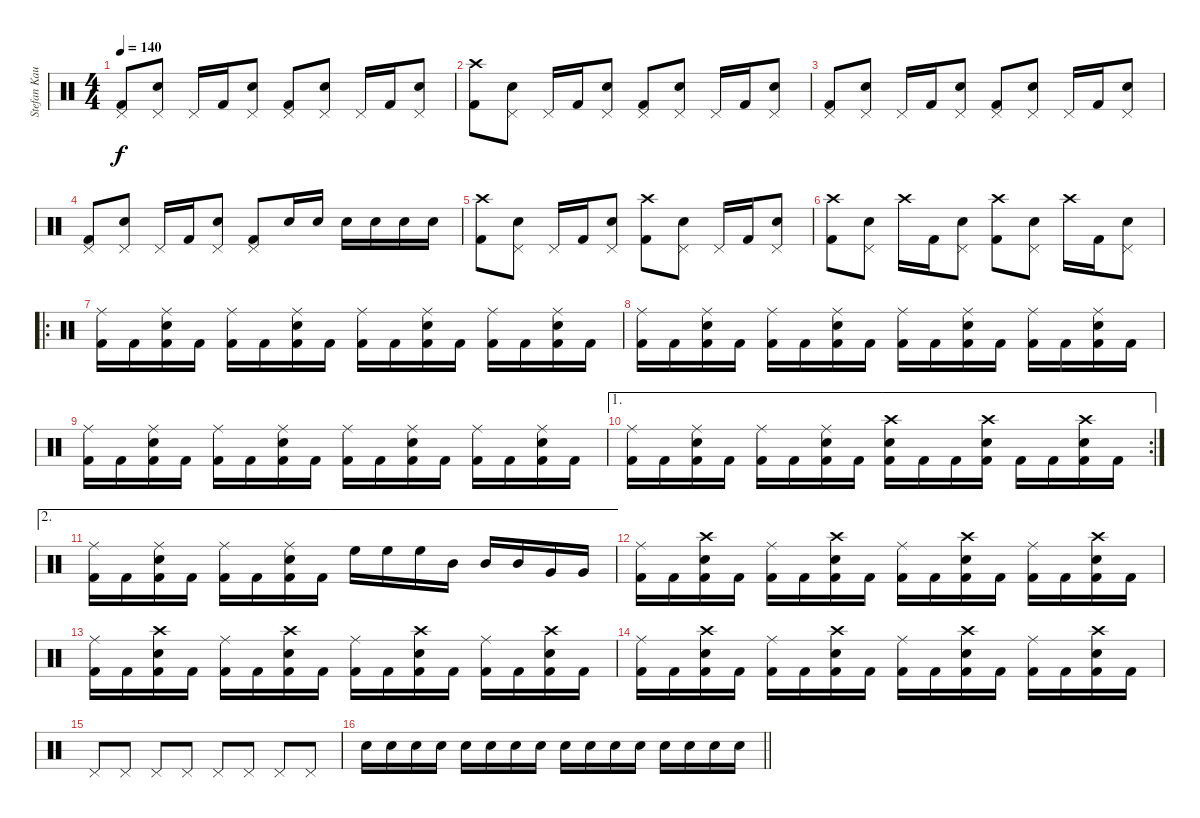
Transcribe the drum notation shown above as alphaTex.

\track ("Stefan Kaufmann (Drums)" "Stefan Kau") {instrument percussion}
\staff {score}
\articulation defaults
\ts (4 4)
\tempo 140
\clef neutral
\ks c
("Pedal Hi-Hat (hit)" "Kick (hit) 2").8{dy f} ("Pedal Hi-Hat (hit)" "Snare (hit) 2").8 "Pedal Hi-Hat (hit)".16 "Kick (hit) 2".16 ("Pedal Hi-Hat (hit)" "Snare (hit) 2").8 ("Pedal Hi-Hat (hit)" "Kick (hit) 2").8 ("Pedal Hi-Hat (hit)" "Snare (hit) 2").8 "Pedal Hi-Hat (hit)".16 "Kick (hit) 2".16 ("Pedal Hi-Hat (hit)" "Snare (hit) 2").8 |
("Crash high (hit)" "Kick (hit) 2").8 ("Pedal Hi-Hat (hit)" "Snare (hit) 2").8 "Pedal Hi-Hat (hit)".16 "Kick (hit) 2".16 ("Pedal Hi-Hat (hit)" "Snare (hit) 2").8 ("Pedal Hi-Hat (hit)" "Kick (hit) 2").8 ("Pedal Hi-Hat (hit)" "Snare (hit) 2").8 "Pedal Hi-Hat (hit)".16 "Kick (hit) 2".16 ("Pedal Hi-Hat (hit)" "Snare (hit) 2").8 |
("Pedal Hi-Hat (hit)" "Kick (hit) 2").8 ("Pedal Hi-Hat (hit)" "Snare (hit) 2").8 "Pedal Hi-Hat (hit)".16 "Kick (hit) 2".16 ("Pedal Hi-Hat (hit)" "Snare (hit) 2").8 ("Pedal Hi-Hat (hit)" "Kick (hit) 2").8 ("Pedal Hi-Hat (hit)" "Snare (hit) 2").8 "Pedal Hi-Hat (hit)".16 "Kick (hit) 2".16 ("Pedal Hi-Hat (hit)" "Snare (hit) 2").8 |
("Pedal Hi-Hat (hit)" "Kick (hit) 2").8 ("Pedal Hi-Hat (hit)" "Snare (hit) 2").8 "Pedal Hi-Hat (hit)".16 "Kick (hit) 2".16 ("Pedal Hi-Hat (hit)" "Snare (hit) 2").8 ("Pedal Hi-Hat (hit)" "Kick (hit) 2").8 "Snare (hit) 2".16 "Snare (hit) 2".16 "Snare (hit) 2".16 "Snare (hit) 2".16 "Snare (hit) 2".16 "Snare (hit) 2".16 |
("Crash high (hit)" "Kick (hit) 2").8 ("Pedal Hi-Hat (hit)" "Snare (hit) 2").8 "Pedal Hi-Hat (hit)".16 "Kick (hit) 2".16 ("Pedal Hi-Hat (hit)" "Snare (hit) 2").8 ("Crash high (hit)" "Kick (hit) 2").8 ("Pedal Hi-Hat (hit)" "Snare (hit) 2").8 "Pedal Hi-Hat (hit)".16 "Kick (hit) 2".16 ("Pedal Hi-Hat (hit)" "Snare (hit) 2").8 |
("Crash high (hit)" "Kick (hit) 2").8 ("Pedal Hi-Hat (hit)" "Snare (hit) 2").8 "Crash high (hit)".16 "Kick (hit) 2".16 ("Pedal Hi-Hat (hit)" "Snare (hit) 2").8 ("Crash high (hit)" "Kick (hit) 2").8 ("Pedal Hi-Hat (hit)" "Snare (hit) 2").8 "Crash high (hit)".16 "Kick (hit) 2".16 ("Pedal Hi-Hat (hit)" "Snare (hit) 2").8 |
\ro
("Ride (middle)" "Kick (hit) 2").16 "Kick (hit) 2".16 ("Ride (middle)" "Snare (hit) 2" "Kick (hit) 2").16 "Kick (hit) 2".16 ("Ride (middle)" "Kick (hit) 2").16 "Kick (hit) 2".16 ("Ride (middle)" "Snare (hit) 2" "Kick (hit) 2").16 "Kick (hit) 2".16 ("Ride (middle)" "Kick (hit) 2").16 "Kick (hit) 2".16 ("Ride (middle)" "Snare (hit) 2" "Kick (hit) 2").16 "Kick (hit) 2".16 ("Ride (middle)" "Kick (hit) 2").16 "Kick (hit) 2".16 ("Ride (middle)" "Snare (hit) 2" "Kick (hit) 2").16 "Kick (hit) 2".16 |
("Ride (middle)" "Kick (hit) 2").16 "Kick (hit) 2".16 ("Ride (middle)" "Snare (hit) 2" "Kick (hit) 2").16 "Kick (hit) 2".16 ("Ride (middle)" "Kick (hit) 2").16 "Kick (hit) 2".16 ("Ride (middle)" "Snare (hit) 2" "Kick (hit) 2").16 "Kick (hit) 2".16 ("Ride (middle)" "Kick (hit) 2").16 "Kick (hit) 2".16 ("Ride (middle)" "Snare (hit) 2" "Kick (hit) 2").16 "Kick (hit) 2".16 ("Ride (middle)" "Kick (hit) 2").16 "Kick (hit) 2".16 ("Ride (middle)" "Snare (hit) 2" "Kick (hit) 2").16 "Kick (hit) 2".16 |
("Ride (middle)" "Kick (hit) 2").16 "Kick (hit) 2".16 ("Ride (middle)" "Snare (hit) 2" "Kick (hit) 2").16 "Kick (hit) 2".16 ("Ride (middle)" "Kick (hit) 2").16 "Kick (hit) 2".16 ("Ride (middle)" "Snare (hit) 2" "Kick (hit) 2").16 "Kick (hit) 2".16 ("Ride (middle)" "Kick (hit) 2").16 "Kick (hit) 2".16 ("Ride (middle)" "Snare (hit) 2" "Kick (hit) 2").16 "Kick (hit) 2".16 ("Ride (middle)" "Kick (hit) 2").16 "Kick (hit) 2".16 ("Ride (middle)" "Snare (hit) 2" "Kick (hit) 2").16 "Kick (hit) 2".16 |
\ae 1
\rc 2
("Ride (middle)" "Kick (hit) 2").16 "Kick (hit) 2".16 ("Ride (middle)" "Snare (hit) 2" "Kick (hit) 2").16 "Kick (hit) 2".16 ("Ride (middle)" "Kick (hit) 2").16 "Kick (hit) 2".16 ("Ride (middle)" "Snare (hit) 2" "Kick (hit) 2").16 "Kick (hit) 2".16 ("Crash high (hit)" "Snare (hit) 2" "Kick (hit) 2").16 "Kick (hit) 2".16 "Kick (hit) 2".16 ("Crash high (hit)" "Snare (hit) 2" "Kick (hit) 2").16 "Kick (hit) 2".16 "Kick (hit) 2".16 ("Crash high (hit)" "Snare (hit) 2" "Kick (hit) 2").16 "Kick (hit) 2".16 |
\ae 2
("Ride (middle)" "Kick (hit) 2").16 "Kick (hit) 2".16 ("Ride (middle)" "Snare (hit) 2" "Kick (hit) 2").16 "Kick (hit) 2".16 ("Ride (middle)" "Kick (hit) 2").16 "Kick (hit) 2".16 ("Ride (middle)" "Snare (hit) 2" "Kick (hit) 2").16 "Kick (hit) 2".16 "High Floor Tom (hit)".16 "High Floor Tom (hit)".16 "High Floor Tom (hit)".16 "Mid Tom (hit)".16 "Mid Tom (hit)".16 "Mid Tom (hit)".16 "Very Low Tom (hit)".16 "Very Low Tom (hit)".16 |
("Ride (middle)" "Kick (hit) 2").16 "Kick (hit) 2".16 ("Crash high (hit)" "Snare (hit) 2" "Kick (hit) 2").16 "Kick (hit) 2".16 ("Ride (middle)" "Kick (hit) 2").16 "Kick (hit) 2".16 ("Crash high (hit)" "Snare (hit) 2" "Kick (hit) 2").16 "Kick (hit) 2".16 ("Ride (middle)" "Kick (hit) 2").16 "Kick (hit) 2".16 ("Crash high (hit)" "Snare (hit) 2" "Kick (hit) 2").16 "Kick (hit) 2".16 ("Ride (middle)" "Kick (hit) 2").16 "Kick (hit) 2".16 ("Crash high (hit)" "Snare (hit) 2" "Kick (hit) 2").16 "Kick (hit) 2".16 |
("Ride (middle)" "Kick (hit) 2").16 "Kick (hit) 2".16 ("Crash high (hit)" "Snare (hit) 2" "Kick (hit) 2").16 "Kick (hit) 2".16 ("Ride (middle)" "Kick (hit) 2").16 "Kick (hit) 2".16 ("Crash high (hit)" "Snare (hit) 2" "Kick (hit) 2").16 "Kick (hit) 2".16 ("Ride (middle)" "Kick (hit) 2").16 "Kick (hit) 2".16 ("Crash high (hit)" "Snare (hit) 2" "Kick (hit) 2").16 "Kick (hit) 2".16 ("Ride (middle)" "Kick (hit) 2").16 "Kick (hit) 2".16 ("Crash high (hit)" "Snare (hit) 2" "Kick (hit) 2").16 "Kick (hit) 2".16 |
("Ride (middle)" "Kick (hit) 2").16 "Kick (hit) 2".16 ("Crash high (hit)" "Snare (hit) 2" "Kick (hit) 2").16 "Kick (hit) 2".16 ("Ride (middle)" "Kick (hit) 2").16 "Kick (hit) 2".16 ("Crash high (hit)" "Snare (hit) 2" "Kick (hit) 2").16 "Kick (hit) 2".16 ("Ride (middle)" "Kick (hit) 2").16 "Kick (hit) 2".16 ("Crash high (hit)" "Snare (hit) 2" "Kick (hit) 2").16 "Kick (hit) 2".16 ("Ride (middle)" "Kick (hit) 2").16 "Kick (hit) 2".16 ("Crash high (hit)" "Snare (hit) 2" "Kick (hit) 2").16 "Kick (hit) 2".16 |
"Pedal Hi-Hat (hit)".8 "Pedal Hi-Hat (hit)".8 "Pedal Hi-Hat (hit)".8 "Pedal Hi-Hat (hit)".8 "Pedal Hi-Hat (hit)".8 "Pedal Hi-Hat (hit)".8 "Pedal Hi-Hat (hit)".8 "Pedal Hi-Hat (hit)".8 |
\barLineRight lightlight "Snare (hit) 2".16 "Snare (hit) 2".16 "Snare (hit) 2".16 "Snare (hit) 2".16 "Snare (hit) 2".16 "Snare (hit) 2".16 "Snare (hit) 2".16 "Snare (hit) 2".16 "Snare (hit) 2".16 "Snare (hit) 2".16 "Snare (hit) 2".16 "Snare (hit) 2".16 "Snare (hit) 2".16 "Snare (hit) 2".16 "Snare (hit) 2".16 "Snare (hit) 2".16
